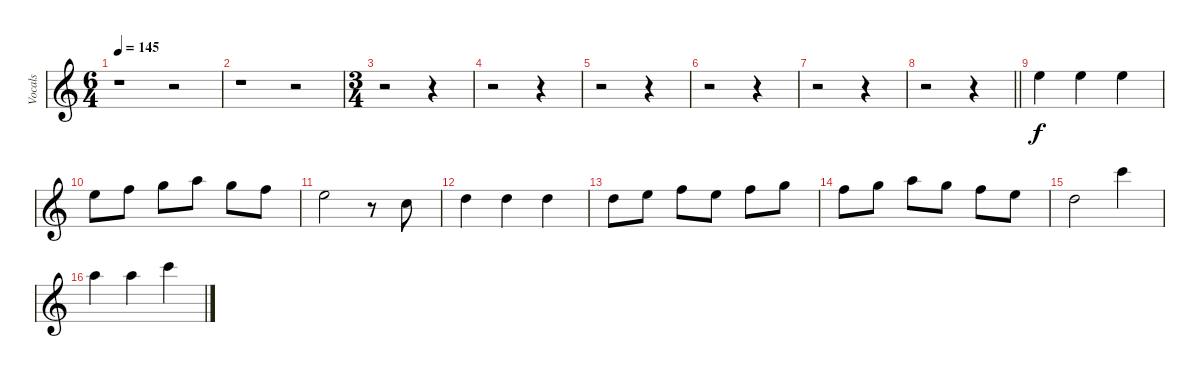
\track ("Vocals" "Vocals") {instrument synthbrass1}
\staff {score}
\tuning (E5 B4 G4 D4 A3 E3) {hide}
\ts (6 4)
\tempo 145
\clef g2
\ks aminor
r.1{dy f} r.2 |
r.1 r.2 |
\ts (3 4)
r.2 r.4 |
r.2 r.4 |
r.2 r.4 |
r.2 r.4 |
r.2 r.4 |
\barLineRight lightlight
r.2 r.4 |
0.1.4 0.1.4 0.1.4 |
0.1.8 1.1.8 3.1.8 5.1.8 3.1.8 1.1.8 |
0.1.2 r.8 1.2.8 |
3.2.4 3.2.4 3.2.4 |
3.2.8 0.1.8 1.1.8 0.1.8 1.1.8 3.1.8 |
1.1.8 3.1.8 5.1.8 3.1.8 1.1.8 0.1.8 |
3.2.2 8.1.4 |
5.1.4 5.1.4 8.1.4
